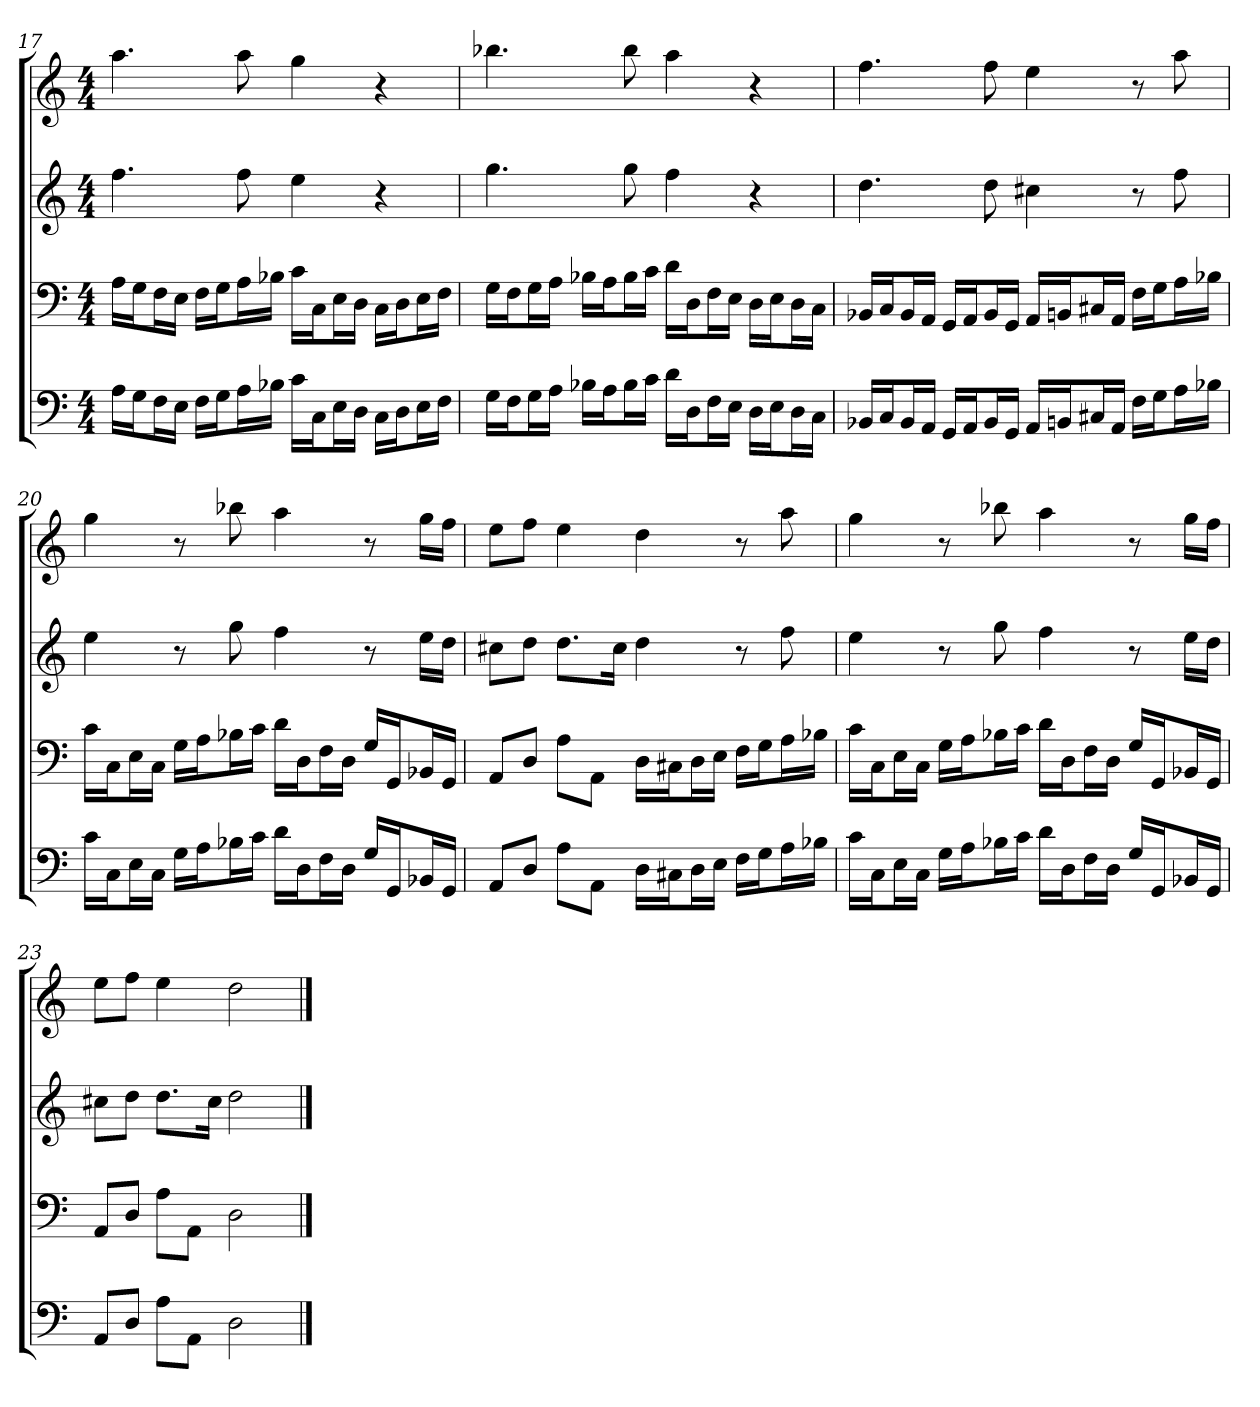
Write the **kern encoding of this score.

**kern	**kern	**kern	**kern
*part4	*part3	*part2	*part1
*staff4	*staff3	*staff2	*staff1
*k[]	*k[]	*k[]	*k[]
*a:	*a:	*a:	*a:
*M4/4	*M4/4	*M4/4	*M4/4
=17	=17	=17	=17
16ALL	16ALL	4.ff	4.aa
16GJ	16GJ	.	.
16FL	16FL	.	.
16EJJ	16EJJ	.	.
16FLL	16FLL	.	.
16GJ	16GJ	.	.
16AL	16AL	8ff	8aa
16B-XJJ	16B-XJJ	.	.
16cLL	16cLL	4ee	4gg
16CJ	16CJ	.	.
16EL	16EL	.	.
16DJJ	16DJJ	.	.
16CLL	16CLL	4r	4r
16DJ	16DJ	.	.
16EL	16EL	.	.
16FJJ	16FJJ	.	.
=18	=18	=18	=18
16GLL	16GLL	4.gg	4.bb-X
16FJ	16FJ	.	.
16GL	16GL	.	.
16AJJ	16AJJ	.	.
16B-XLL	16B-XLL	.	.
16AJ	16AJ	.	.
16B-L	16B-L	8gg	8bb-
16cJJ	16cJJ	.	.
16dLL	16dLL	4ff	4aa
16DJ	16DJ	.	.
16FL	16FL	.	.
16EJJ	16EJJ	.	.
16DLL	16DLL	4r	4r
16EJ	16EJ	.	.
16DL	16DL	.	.
16CJJ	16CJJ	.	.
=19	=19	=19	=19
16BB-XLL	16BB-XLL	4.dd	4.ff
16CJ	16CJ	.	.
16BB-L	16BB-L	.	.
16AAJJ	16AAJJ	.	.
16GGLL	16GGLL	.	.
16AAJ	16AAJ	.	.
16BB-L	16BB-L	8dd	8ff
16GGJJ	16GGJJ	.	.
16AALL	16AALL	4cc#X	4ee
16BBnJ	16BBnJ	.	.
16C#XL	16C#XL	.	.
16AAJJ	16AAJJ	.	.
16FLL	16FLL	8r	8r
16GJ	16GJ	.	.
16AL	16AL	8ff	8aa
16B-XJJ	16B-XJJ	.	.
=20	=20	=20	=20
16cLL	16cLL	4ee	4gg
16CJ	16CJ	.	.
16EL	16EL	.	.
16CJJ	16CJJ	.	.
16GLL	16GLL	8r	8r
16AJ	16AJ	.	.
16B-XL	16B-XL	8gg	8bb-X
16cJJ	16cJJ	.	.
16dLL	16dLL	4ff	4aa
16DJ	16DJ	.	.
16FL	16FL	.	.
16DJJ	16DJJ	.	.
16GLL	16GLL	8r	8r
16GGJ	16GGJ	.	.
16BB-XL	16BB-XL	16eeLL	16ggLL
16GGJJ	16GGJJ	16ddJJ	16ffJJ
=21	=21	=21	=21
8AAL	8AAL	8cc#XL	8eeL
8DJ	8DJ	8ddJ	8ffJ
8AL	8AL	8.ddL	4ee
8AAJ	8AAJ	.	.
.	.	16cc#Jk	.
16DLL	16DLL	4dd	4dd
16C#XJ	16C#XJ	.	.
16DL	16DL	.	.
16EJJ	16EJJ	.	.
16FLL	16FLL	8r	8r
16GJ	16GJ	.	.
16AL	16AL	8ff	8aa
16B-XJJ	16B-XJJ	.	.
=22	=22	=22	=22
16cLL	16cLL	4ee	4gg
16CJ	16CJ	.	.
16EL	16EL	.	.
16CJJ	16CJJ	.	.
16GLL	16GLL	8r	8r
16AJ	16AJ	.	.
16B-XL	16B-XL	8gg	8bb-X
16cJJ	16cJJ	.	.
16dLL	16dLL	4ff	4aa
16DJ	16DJ	.	.
16FL	16FL	.	.
16DJJ	16DJJ	.	.
16GLL	16GLL	8r	8r
16GGJ	16GGJ	.	.
16BB-XL	16BB-XL	16eeLL	16ggLL
16GGJJ	16GGJJ	16ddJJ	16ffJJ
=23	=23	=23	=23
8AAL	8AAL	8cc#XL	8eeL
8DJ	8DJ	8ddJ	8ffJ
8AL	8AL	8.ddL	4ee
8AAJ	8AAJ	.	.
.	.	16cc#Jk	.
2D	2D	2dd	2dd
==	==	==	==
*-	*-	*-	*-
